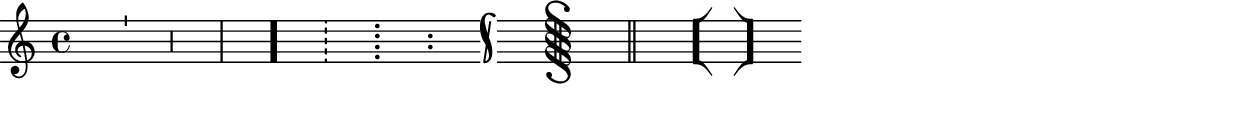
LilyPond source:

%% Generated by lilypond-book
%% Options: [exampleindent=10.16\mm,indent=0\mm,line-width=160\mm,paper-height=845.047\pt,paper-width=597.508\pt,papersize='(cons (* 597.508 pt) (* 845.047 pt)),quote]
\include "lilypond-book-preamble.ly"


% ****************************************************************
% Start cut-&-pastable-section
% ****************************************************************

#(ly:set-option 'eps-box-padding 3.000000)



\paper {
  #(set-paper-size '(cons (* 597.508 pt) (* 845.047 pt)))
  indent = 0\mm
  line-width = 160\mm
  % offset the left padding, also add 1mm as lilypond creates cropped
  % images with a little space on the right
  line-width = #(- line-width (* mm  3.000000) (* mm 1))
  line-width = 160\mm - 2.0 * 10.16\mm
  % offset the left padding, also add 1mm as lilypond creates cropped
  % images with a little space on the right
  line-width = #(- line-width (* mm  3.000000) (* mm 1))
}

\layout {
  
}




% ****************************************************************
% ly snippet:
% ****************************************************************
\sourcefileline 3494
\defineBarLine ":" #'(#f #t #f)
\defineBarLine "=" #'(#t #f #t)
\defineBarLine "[" #'(#f #t #f)
\defineBarLine "]" #'(#t #f #f)

\new Staff {
  s1 \bar "'"
  s1 \bar ","
  s1 \bar "|"
  s1 \bar "."
  s1 \bar "!"
  s1 \bar ";"
  s1 \bar ":"
  s1 \bar "k"
  s1 \bar "S"
  s1 \bar "="
  s1 \bar "["
  s1 \bar "]"
  s1 \bar ""
}


% ****************************************************************
% end ly snippet
% ****************************************************************
